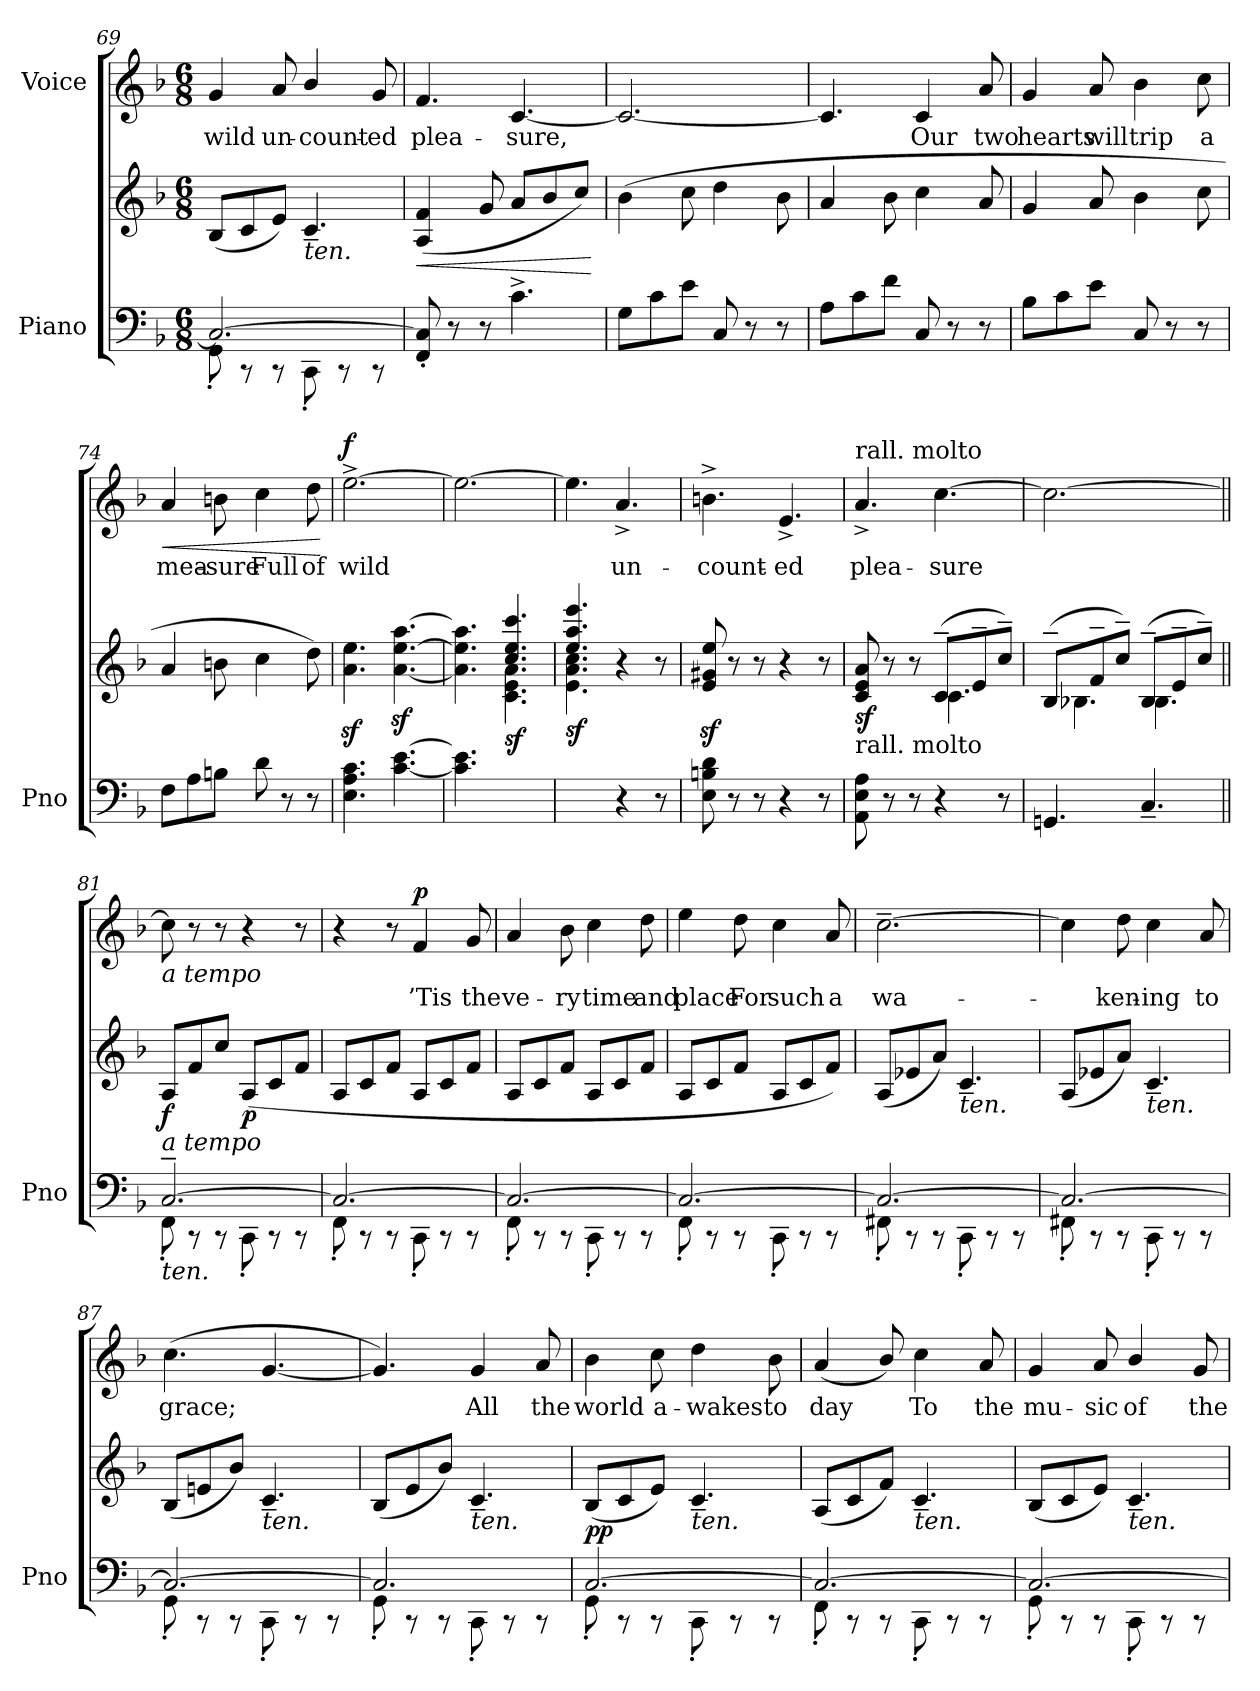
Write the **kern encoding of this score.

**kern	**kern	**dynam	**kern	**text	**dynam
*part2	*part2	*part2	*part1	*part1	*part1
*staff3	*staff2	*staff2/3	*staff1	*staff1	*staff1
*I"Piano	*	*	*I"Voice	*	*
*I'Pno	*	*	*	*	*
!!LO:LB:g=z
*clefF4	*clefG2	*	*clefG2	*	*
*k[b-]	*k[b-]	*	*k[b-]	*	*
*M6/8	*M6/8	*	*M6/8	*	*
=69	=69	=69	=69	=69	=69
*^	*	*	*	*	*
!	!	!	!	!	!LO:LY:b	!
2.C/_	8GG'\	(8B-/L	.	4g/	wild	.
.	8r	8c/	.	.	.	.
!	!	!	!	!	!LO:LY:b	!
.	8r	8e/J)	.	8a/	un-	.
!	!	!LO:TX:b:i:t=ten.	!	!	!	!
!	!	!	!	!	!LO:LY:b	!
.	8CC'\	4.c~/	.	4b-/	-count-	.
.	8r	.	.	.	.	.
!	!	!	!	!	!LO:LY:b	!
.	8r	.	.	8g/	-ed	.
=70	=70	=70	=70	=70	=70	=70
!	!	!	!LO:HP:b	!	!LO:LY:b	!
*v	*v	*	*	*	*	*
8FF/' 8C/]'	(>4A/ 4f/	<	4.f/	plea-	.
8r	.	.	.	.	.
8r	8g/	.	.	.	.
!	!	!	!	!LO:LY:b	!
4.c^<\	8a/L	.	[4.c/	-sure,	.
.	8b-/	.	.	.	.
.	8cc/J)	.	.	.	.
.	.	[	.	.	.
=71	=71	=71	=71	=71	=71
8G\L	(4b-\	.	2.c/_	.	.
8c\	.	.	.	.	.
8e\J	8cc\	.	.	.	.
8C/	4dd\	.	.	.	.
8r	.	.	.	.	.
8r	8b-\	.	.	.	.
=72	=72	=72	=72	=72	=72
8A\L	4a/	.	4.c/]	.	.
8c\	.	.	.	.	.
8f\J	8b-\	.	.	.	.
!	!	!	!	!LO:LY:b	!
8C/	4cc\	.	4c/	Our	.
8r	.	.	.	.	.
!	!	!	!	!LO:LY:b	!
8r	8a/	.	8a/	two	.
!!LO:LB:g=z
=73	=73	=73	=73	=73	=73
!	!	!	!	!LO:LY:b	!
8B-\L	4g/	.	4g/	hearts	.
8c\	.	.	.	.	.
!	!	!	!	!LO:LY:b	!
8e\J	8a/	.	8a/	will	.
!	!	!	!	!LO:LY:b	!
8C/	4b-\	.	4b-\	trip	.
8r	.	.	.	.	.
!	!	!	!	!LO:LY:b	!
8r	8cc\	.	8cc\	a	.
=74	=74	=74	=74	=74	=74
!	!	!	!	!LO:LY:b	!LO:HP:b
8F\L	4a/	.	4a/	mea-	<
8A\	.	.	.	.	.
!	!	!	!	!LO:LY:b	!
8Bn\J	8bn\	.	8bn\	-sure	.
!	!	!	!	!LO:LY:b	!
8d\	4cc\	.	4cc\	Full	.
8r	.	.	.	.	.
!	!	!	!	!LO:LY:b	!
8r	8dd\)	.	8dd\	of	.
.	.	.	.	.	[
=75	=75	=75	=75	=75	=75
!	!	!	!	!LO:LY:b	!LO:DY:a
4.E\ 4.A\ 4.c\	4.a\z< 4.ee\z<	.	[2.ee^\	wild	f
[4.c\ [4.e\	[4.a\z< [4.ee\z< [4.aa\z<	.	.	.	.
!!LO:LB:g=z
=76	=76	=76	=76	=76	=76
*	*^	*	*	*	*
4.c\] 4.e\]	4.a\] 4.ee\] 4.aa\]	4.ryy	.	2.ee\_	.	.
!	!	!	!LO:DY:b	!	!	!
4.ryy	4.cc/ 4.ee/ 4.ccc/	4.c\ 4.e\ 4.a\	sf	.	.	.
=77	=77	=77	=77	=77	=77	=77
!	!	!	!LO:DY:b	!	!	!
4.ryy	4.ee/ 4.aa/ 4.eee/	4.e\ 4.a\ 4.cc\	sf	4.ee\]	.	.
!	!	!	!	!	!LO:LY:b	!
4r	4r	4.ryy	.	4.a^>/	un-	.
8r	8r	.	.	.	.	.
*	*v	*v	*	*	*	*
=78	=78	=78	=78	=78	=78
!	!	!	!	!LO:LY:b	!
8E\ 8Bn\ 8d\	8e/z< 8g#X/z< 8ee/z<	.	4.bn^\	-count-	.
8r	8r	.	.	.	.
8r	8r	.	.	.	.
!	!	!	!	!LO:LY:b	!
4r	4r	.	4.e^>/	-ed	.
8r	8r	.	.	.	.
=79	=79	=79	=79	=79	=79
*	*^	*	*	*	*
!	!	!	!	!LO:TX:a:t=rall. molto	!	!
!	!LO:TX:b:t=rall. molto	!	!	!	!	!
!	!	!	!LO:DY:b	!	!LO:LY:b	!
8AA\ 8E\ 8A\	8c/ 8e/ 8a/	4.ryy	sf	4.a^>/	plea-	.
8r	8r	.	.	.	.	.
8r	8r	.	.	.	.	.
!	!LO:N:head=solid	!	!	!	!LO:LY:b	!
4r	(8c~/L	4.c\	.	[4.cc\	-sure	.
.	8e~/	.	.	.	.	.
8r	8cc~/J)	.	.	.	.	.
!!LO:PB:g=z
=80	=80	=80	=80	=80	=80	=80
4.GGn/	(>8B-~>/L	4.B-X\	.	2.cc\_	.	.
.	8f~>/	.	.	.	.	.
.	8cc~>/J)	.	.	.	.	.
4.C~/	(>8B-~>/L	4.B-\	.	.	.	.
.	8e~>/	.	.	.	.	.
.	8cc~>/J)	.	.	.	.	.
*	*v	*v	*	*	*	*
=81||	=81||	=81||	=81||	=81||	=81||
*^	*	*	*	*	*
!	!	!	!	!LO:TX:b:i:t=a tempo	!	!
!	!	!LO:TX:b:i:t=a tempo	!	!	!	!
!LO:TX:b:i:t=ten.	!	!	!	!	!	!
!	!	!	!LO:DY:b	!	!	!
[2.C~/	8FF'\	8A/L	f	8cc\]	.	.
.	8r	8f/	.	8r	.	.
.	8r	8cc/J	.	8r	.	.
!	!	!	!LO:DY:b	!	!	!
.	8CC'\	(8A/L	p	4r	.	.
.	8r	8c/	.	.	.	.
.	8r	8f/J	.	8r	.	.
=82	=82	=82	=82	=82	=82	=82
2.C/_	8FF'\	8A/L	.	4r	.	.
.	8r	8c/	.	.	.	.
.	8r	8f/J	.	8r	.	.
!	!	!	!	!	!LO:LY:b	!LO:DY:a
.	8CC'\	8A/L	.	4f/	’Tis	p
.	8r	8c/	.	.	.	.
!	!	!	!	!	!LO:LY:b	!
.	8r	8f/J	.	8g/	the	.
=83	=83	=83	=83	=83	=83	=83
!	!	!	!	!	!LO:LY:b	!
2.C/_	8FF'\	8A/L	.	4a/	ve-	.
.	8r	8c/	.	.	.	.
!	!	!	!	!	!LO:LY:b	!
.	8r	8f/J	.	8b-\	-ry	.
!	!	!	!	!	!LO:LY:b	!
.	8CC'\	8A/L	.	4cc\	time	.
.	8r	8c/	.	.	.	.
!	!	!	!	!	!LO:LY:b	!
.	8r	8f/J	.	8dd\	and	.
!!LO:LB:g=z
=84	=84	=84	=84	=84	=84	=84
!	!	!	!	!	!LO:LY:b	!
2.C/_	8FF'\	8A/L	.	4ee\	place	.
.	8r	8c/	.	.	.	.
!	!	!	!	!	!LO:LY:b	!
.	8r	8f/J	.	8dd\	For	.
!	!	!	!	!	!LO:LY:b	!
.	8CC'\	8A/L	.	4cc\	such	.
.	8r	8c/	.	.	.	.
!	!	!	!	!	!LO:LY:b	!
.	8r	8f/J)	.	8a/	a	.
=85	=85	=85	=85	=85	=85	=85
!	!	!	!	!	!LO:LY:b	!
2.C/_	8FF#X'\	(8A/L	.	[2.cc~\	wa-	.
.	8r	8e-X/	.	.	.	.
.	8r	8a/J)	.	.	.	.
!	!	!LO:TX:b:i:t=ten.	!	!	!	!
.	8CC'\	4.c~/	.	.	.	.
.	8r	.	.	.	.	.
.	8r	.	.	.	.	.
=86	=86	=86	=86	=86	=86	=86
2.C/_	8FF#X'\	(8A/L	.	4cc\]	.	.
.	8r	8e-X/	.	.	.	.
!	!	!	!	!	!LO:LY:b	!
.	8r	8a/J)	.	8dd\	-ken-	.
!	!	!LO:TX:b:i:t=ten.	!	!	!	!
!	!	!	!	!	!LO:LY:b	!
.	8CC'\	4.c~/	.	4cc\	-ing	.
.	8r	.	.	.	.	.
!	!	!	!	!	!LO:LY:b	!
.	8r	.	.	8a/	to	.
=87	=87	=87	=87	=87	=87	=87
!	!	!	!	!	!LO:LY:b	!
2.C/_	8GG'\	(8B-/L	.	(4.cc\	grace;	.
.	8r	8en/	.	.	.	.
.	8r	8b-/J)	.	.	.	.
!	!	!LO:TX:b:i:t=ten.	!	!	!	!
.	8CC'\	4.c~/	.	[4.g/	.	.
.	8r	.	.	.	.	.
.	8r	.	.	.	.	.
!!LO:LB:g=z
=88	=88	=88	=88	=88	=88	=88
2.C/]	8GG'\	(8B-/L	.	4.g/])	.	.
.	8r	8e/	.	.	.	.
.	8r	8b-/J)	.	.	.	.
!	!	!LO:TX:b:i:t=ten.	!	!	!	!
!	!	!	!	!	!LO:LY:b	!
.	8CC'\	4.c~/	.	4g/	All	.
.	8r	.	.	.	.	.
!	!	!	!	!	!LO:LY:b	!
.	8r	.	.	8a/	the	.
=89	=89	=89	=89	=89	=89	=89
!	!	!	!LO:DY:b	!	!LO:LY:b	!
[2.C/	8GG'\	(8B-/L	pp	4b-\	world	.
.	8r	8c/	.	.	.	.
!	!	!	!	!	!LO:LY:b	!
.	8r	8e/J)	.	8cc\	a-	.
!	!	!LO:TX:b:i:t=ten.	!	!	!	!
!	!	!	!	!	!LO:LY:b	!
.	8CC'\	4.c~/	.	4dd\	-wakes	.
.	8r	.	.	.	.	.
!	!	!	!	!	!LO:LY:b	!
.	8r	.	.	8b-\	to	.
=90	=90	=90	=90	=90	=90	=90
!	!	!	!	!	!LO:LY:b	!
2.C/_	8FF'\	(8A/L	.	(4a/	day	.
.	8r	8c/	.	.	.	.
.	8r	8f/J)	.	8b-/)	.	.
!	!	!LO:TX:b:i:t=ten.	!	!	!	!
!	!	!	!	!	!LO:LY:b	!
.	8CC'\	4.c~/	.	4cc\	To	.
.	8r	.	.	.	.	.
!	!	!	!	!	!LO:LY:b	!
.	8r	.	.	8a/	the	.
=91	=91	=91	=91	=91	=91	=91
!	!	!	!	!	!LO:LY:b	!
2.C/_	8GG'\	(8B-/L	.	4g/	mu-	.
.	8r	8c/	.	.	.	.
!	!	!	!	!	!LO:LY:b	!
.	8r	8e/J)	.	8a/	-sic	.
!	!	!LO:TX:b:i:t=ten.	!	!	!	!
!	!	!	!	!	!LO:LY:b	!
.	8CC'\	4.c~/	.	4b-/	of	.
.	8r	.	.	.	.	.
!	!	!	!	!	!LO:LY:b	!
.	8r	.	.	8g/	the	.
*v	*v	*	*	*	*	*
=	=	=	=	=	=
*-	*-	*-	*-	*-	*-
